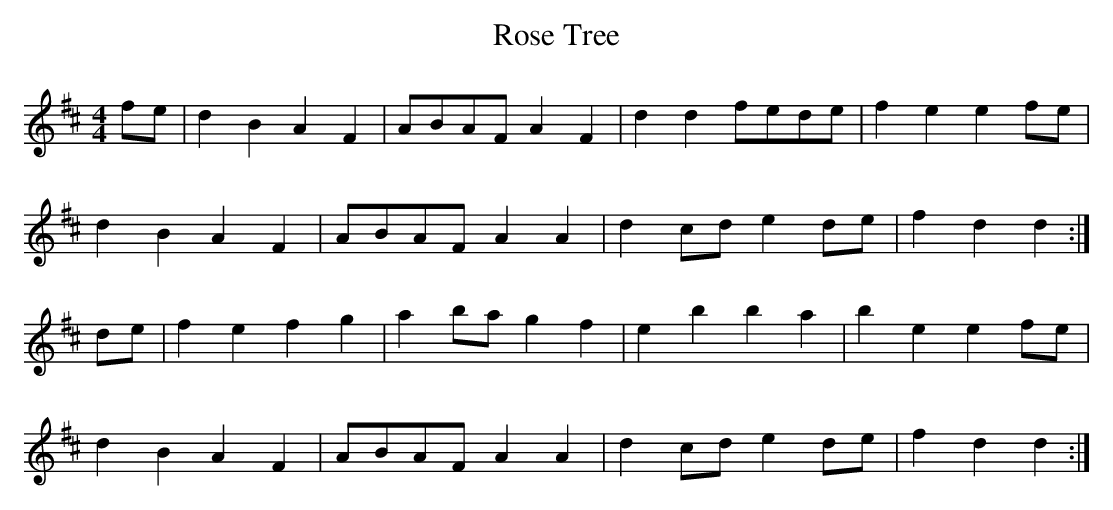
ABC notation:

X:1
T:Rose Tree
M:4/4
L:1/8
K:D
fe|d2B2A2F2|ABAF A2F2|d2d2fede|f2e2e2fe|
d2B2A2F2|ABAF A2A2|d2cd e2de|f2d2d2:|
de|f2e2f2g2|a2ba g2f2|e2b2b2a2|b2e2e2fe|
d2B2A2F2|ABAF A2A2|d2cd e2de|f2d2d2:|
